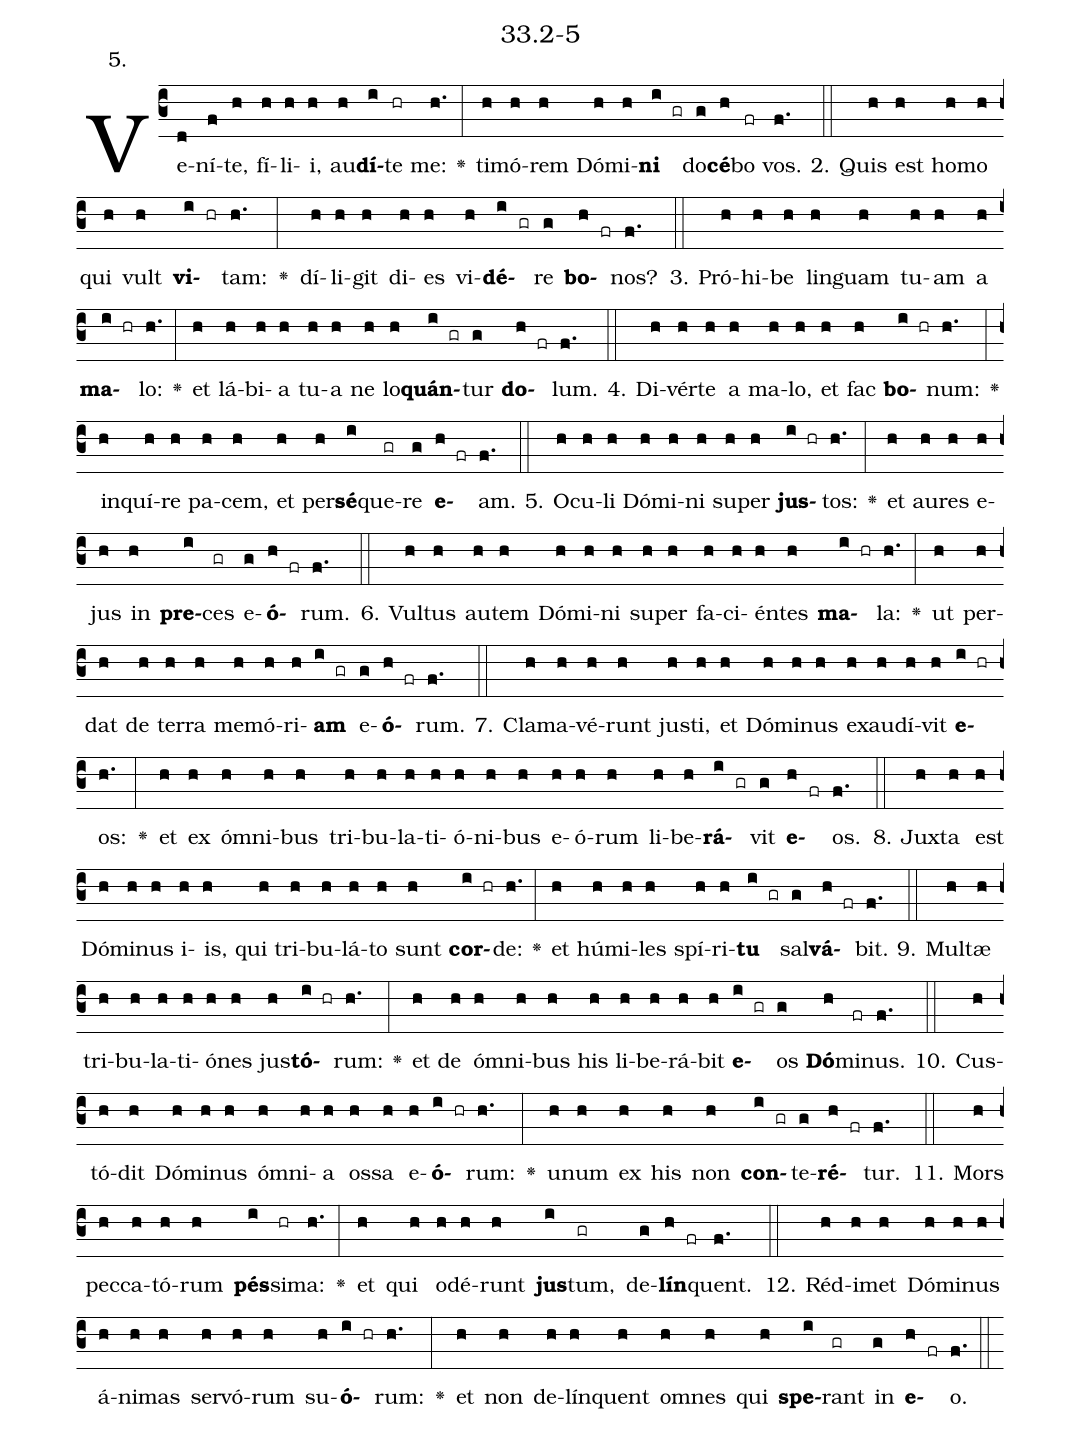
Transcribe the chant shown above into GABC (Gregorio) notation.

name: 33.2-5;
annotation: 5.;
%%
(c3)Ve(d)ní(f)te,(h) fí(h)li(h)i,(h) au(h)<b>dí</b>(i)te(hr) me:(h.) <v>\greheightstar</v>(:) ti(h)mó(h)rem(h) Dó(h)mi(h)<b>ni</b>(i gr) do(g)<b>cé</b>(h)bo(fr) vos.(f.) (::)
2. Quis(h) est(h) ho(h)mo(h) qui(h) vult(h) <b>vi</b>(i hr)tam:(h.) <v>\greheightstar</v>(:) dí(h)li(h)git(h) di(h)es(h) vi(h)<b>dé</b>(i gr)re(g) <b>bo</b>(h fr)nos?(f.) (::)
3. Pró(h)hi(h)be(h) lin(h)guam(h) tu(h)am(h) a(h) <b>ma</b>(i hr)lo:(h.) <v>\greheightstar</v>(:) et(h) lá(h)bi(h)a(h) tu(h)a(h) ne(h) lo(h)<b>quán</b>(i gr)tur(g) <b>do</b>(h fr)lum.(f.) (::)
4. Di(h)vér(h)te(h) a(h) ma(h)lo,(h) et(h) fac(h) <b>bo</b>(i hr)num:(h.) <v>\greheightstar</v>(:) in(h)quí(h)re(h) pa(h)cem,(h) et(h) per(h)<b>sé</b>(i)que(gr)re(g) <b>e</b>(h fr)am.(f.) (::)
5. O(h)cu(h)li(h) Dó(h)mi(h)ni(h) su(h)per(h) <b>jus</b>(i hr)tos:(h.) <v>\greheightstar</v>(:) et(h) au(h)res(h) e(h)jus(h) in(h) <b>pre</b>(i)ces(gr) e(g)<b>ó</b>(h fr)rum.(f.) (::)
6. Vul(h)tus(h) au(h)tem(h) Dó(h)mi(h)ni(h) su(h)per(h) fa(h)ci(h)én(h)tes(h) <b>ma</b>(i hr)la:(h.) <v>\greheightstar</v>(:) ut(h) per(h)dat(h) de(h) ter(h)ra(h) me(h)mó(h)ri(h)<b>am</b>(i gr) e(g)<b>ó</b>(h fr)rum.(f.) (::)
7. Cla(h)ma(h)vé(h)runt(h) jus(h)ti,(h) et(h) Dó(h)mi(h)nus(h) ex(h)au(h)dí(h)vit(h) <b>e</b>(i hr)os:(h.) <v>\greheightstar</v>(:) et(h) ex(h) óm(h)ni(h)bus(h) tri(h)bu(h)la(h)ti(h)ó(h)ni(h)bus(h) e(h)ó(h)rum(h) li(h)be(h)<b>rá</b>(i gr)vit(g) <b>e</b>(h fr)os.(f.) (::)
8. Jux(h)ta(h) est(h) Dó(h)mi(h)nus(h) i(h)is,(h) qui(h) tri(h)bu(h)lá(h)to(h) sunt(h) <b>cor</b>(i hr)de:(h.) <v>\greheightstar</v>(:) et(h) hú(h)mi(h)les(h) spí(h)ri(h)<b>tu</b>(i gr) sal(g)<b>vá</b>(h fr)bit.(f.) (::)
9. Mul(h)tæ(h) tri(h)bu(h)la(h)ti(h)ó(h)nes(h) jus(h)<b>tó</b>(i hr)rum:(h.) <v>\greheightstar</v>(:) et(h) de(h) óm(h)ni(h)bus(h) his(h) li(h)be(h)rá(h)bit(h) <b>e</b>(i gr)os(g) <b>Dó</b>(h)mi(fr)nus.(f.) (::)
10. Cus(h)tó(h)dit(h) Dó(h)mi(h)nus(h) óm(h)ni(h)a(h) os(h)sa(h) e(h)<b>ó</b>(i hr)rum:(h.) <v>\greheightstar</v>(:) u(h)num(h) ex(h) his(h) non(h) <b>con</b>(i gr)te(g)<b>ré</b>(h fr)tur.(f.) (::)
11. Mors(h) pec(h)ca(h)tó(h)rum(h) <b>pés</b>(i)si(hr)ma:(h.) <v>\greheightstar</v>(:) et(h) qui(h) o(h)dé(h)runt(h) <b>jus</b>(i)tum,(gr) de(g)<b>lín</b>(h fr)quent.(f.) (::)
12. Réd(h)i(h)met(h) Dó(h)mi(h)nus(h) á(h)ni(h)mas(h) ser(h)vó(h)rum(h) su(h)<b>ó</b>(i hr)rum:(h.) <v>\greheightstar</v>(:) et(h) non(h) de(h)lín(h)quent(h) om(h)nes(h) qui(h) <b>spe</b>(i)rant(gr) in(g) <b>e</b>(h fr)o.(f.) (::)
